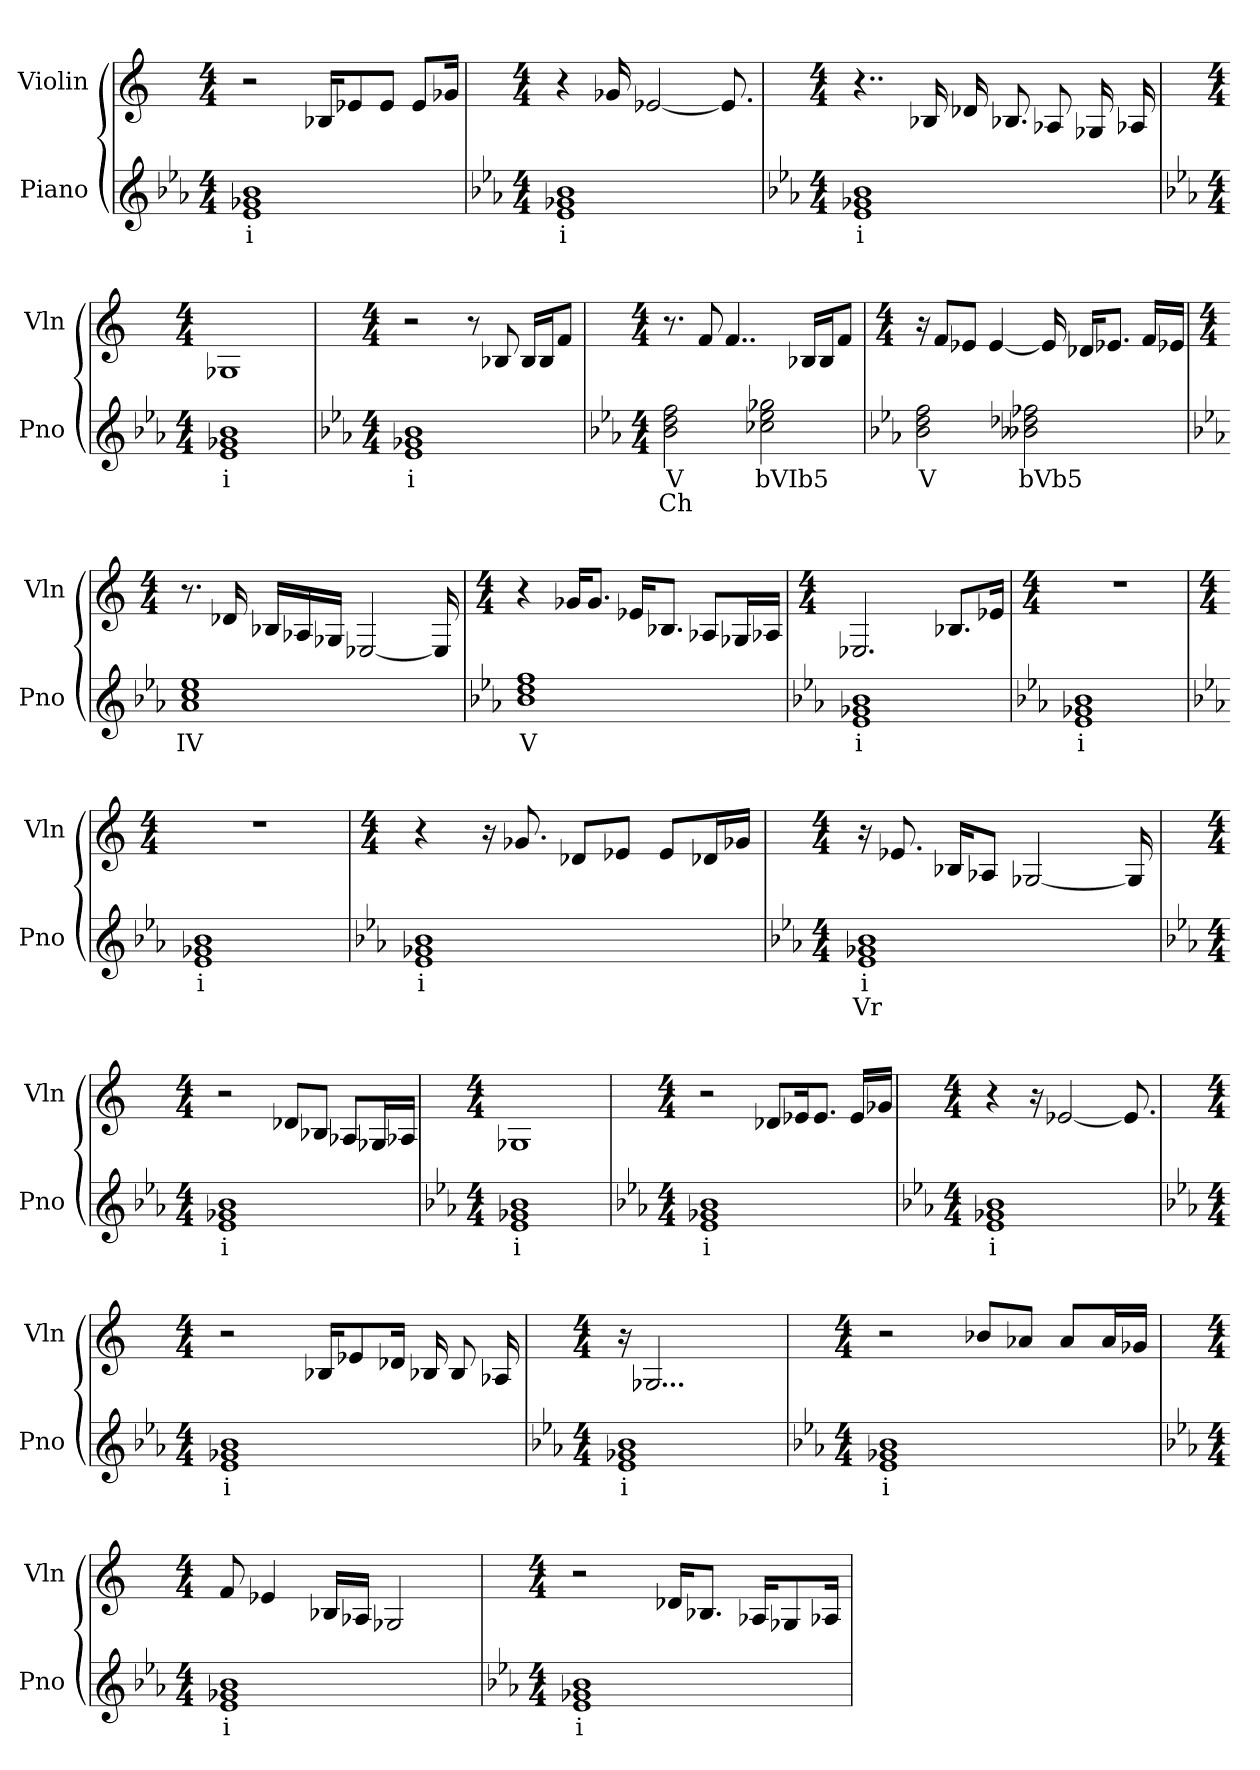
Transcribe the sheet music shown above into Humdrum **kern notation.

**kern	**text	**text	**kern
*part2	*part2	*part2	*part1
*staff2	*staff2	*staff2	*staff1
*I"Piano	*	*	*I"Violin
*I'Pno	*	*	*I'Vln
*k[b-e-a-]	*	*	*
*E-:	*	*	*
*M4/4	*	*	*M4/4
=	=	=	=
1e- 1g-X 1b-	i	.	2r
.	.	.	16B-XKL
.	.	.	8e-X
.	.	.	8e-J
.	.	.	8e-L
.	.	.	16g-XJk
=	=	=	=
*k[b-e-a-]	*	*	*
*E-:	*	*	*
*M4/4	*	*	*M4/4
1e- 1g-X 1b-	i	.	4r
.	.	.	16g-X
.	.	.	[2e-X
.	.	.	8.e-]
=	=	=	=
*k[b-e-a-]	*	*	*
*E-:	*	*	*
*M4/4	*	*	*M4/4
1e- 1g-X 1b-	i	.	4..r
.	.	.	16B-X
.	.	.	16d-XLL
.	.	.	8.B-XJ
.	.	.	8A-XL
.	.	.	16G-XL
.	.	.	16A-XJJ
=	=	=	=
*k[b-e-a-]	*	*	*
*E-:	*	*	*
*M4/4	*	*	*M4/4
1e- 1g-X 1b-	i	.	1G-X
=	=	=	=
*k[b-e-a-]	*	*	*
*E-:	*	*	*
*M4/4	*	*	*M4/4
1e- 1g-X 1b-	i	.	2r
.	.	.	8r
.	.	.	8B-X
.	.	.	16B-LL
.	.	.	16B-J
.	.	.	8fJ
=	=	=	=
*k[b-e-a-]	*	*	*
*E-:	*	*	*
*M4/4	*	*	*M4/4
2b- 2dd 2ff	V	Ch	8.r
.	.	.	8f
.	.	.	4..f
2cc-X 2ee- 2gg-X	bVIb5	.	.
.	.	.	16B-XLL
.	.	.	16B-J
.	.	.	8fJ
=	=	=	=
*k[b-e-a-]	*	*	*
*E-:	*	*	*
*	*	*	*M4/4
2b- 2dd 2ff	V	.	16r
.	.	.	8fL
.	.	.	8e-XJ
.	.	.	[4e-
2b--X 2dd-X 2ff-X	bVb5	.	.
.	.	.	16e-]
.	.	.	16d-XKL
.	.	.	8.e-XJ
.	.	.	16fLL
.	.	.	16e-XJJ
=	=	=	=
*k[b-e-a-]	*	*	*
*E-:	*	*	*
*	*	*	*M4/4
1a- 1cc 1ee-	IV	.	8.r
.	.	.	16d-X
.	.	.	16B-XLL
.	.	.	16A-X
.	.	.	16G-XJJ
.	.	.	[2E-X
.	.	.	16E-]
=	=	=	=
*k[b-e-a-]	*	*	*
*E-:	*	*	*
*	*	*	*M4/4
1b- 1dd 1ff	V	.	4r
.	.	.	16g-XKL
.	.	.	8.g-J
.	.	.	16e-XKL
.	.	.	8.B-XJ
.	.	.	8A-XL
.	.	.	16G-XL
.	.	.	16A-XJJ
=	=	=	=
*k[b-e-a-]	*	*	*
*E-:	*	*	*
*	*	*	*M4/4
1e- 1g-X 1b-	i	.	2.E-X
.	.	.	8.B-XL
.	.	.	16e-XJk
=	=	=	=
*k[b-e-a-]	*	*	*
*E-:	*	*	*
*	*	*	*M4/4
1e- 1g-X 1b-	i	.	1r
=	=	=	=
*k[b-e-a-]	*	*	*
*E-:	*	*	*
*	*	*	*M4/4
1e- 1g-X 1b-	i	.	1r
=	=	=	=
*k[b-e-a-]	*	*	*
*E-:	*	*	*
*	*	*	*M4/4
1e- 1g-X 1b-	i	.	4r
.	.	.	16r
.	.	.	8.g-X
.	.	.	8d-XL
.	.	.	8e-XJ
.	.	.	8e-L
.	.	.	16d-XL
.	.	.	16g-XJJ
=	=	=	=
*k[b-e-a-]	*	*	*
*E-:	*	*	*
*M4/4	*	*	*M4/4
1e- 1g-X 1b-	i	Vr	16r
.	.	.	8.e-X
.	.	.	16B-XKL
.	.	.	8A-XJ
.	.	.	[2G-X
.	.	.	16G-]
=	=	=	=
*k[b-e-a-]	*	*	*
*E-:	*	*	*
*M4/4	*	*	*M4/4
1e- 1g-X 1b-	i	.	2r
.	.	.	8d-XL
.	.	.	8B-XJ
.	.	.	8A-XL
.	.	.	16G-XL
.	.	.	16A-XJJ
=	=	=	=
*k[b-e-a-]	*	*	*
*E-:	*	*	*
*M4/4	*	*	*M4/4
1e- 1g-X 1b-	i	.	1G-X
=	=	=	=
*k[b-e-a-]	*	*	*
*E-:	*	*	*
*M4/4	*	*	*M4/4
1e- 1g-X 1b-	i	.	2r
.	.	.	8d-XL
.	.	.	16e-XK
.	.	.	8.e-J
.	.	.	16e-LL
.	.	.	16g-XJJ
=	=	=	=
*k[b-e-a-]	*	*	*
*E-:	*	*	*
*M4/4	*	*	*M4/4
1e- 1g-X 1b-	i	.	4r
.	.	.	16r
.	.	.	[2e-X
.	.	.	8.e-]
=	=	=	=
*k[b-e-a-]	*	*	*
*E-:	*	*	*
*M4/4	*	*	*M4/4
1e- 1g-X 1b-	i	.	2r
.	.	.	16B-XKL
.	.	.	8e-X
.	.	.	16d-XJk
.	.	.	16B-XLL
.	.	.	8B-
.	.	.	16A-XJk
=	=	=	=
*k[b-e-a-]	*	*	*
*E-:	*	*	*
*M4/4	*	*	*M4/4
1e- 1g-X 1b-	i	.	16r
.	.	.	2...G-X
=	=	=	=
*k[b-e-a-]	*	*	*
*E-:	*	*	*
*M4/4	*	*	*M4/4
1e- 1g-X 1b-	i	.	2r
.	.	.	8b-XL
.	.	.	8a-XJ
.	.	.	8a-L
.	.	.	16a-L
.	.	.	16g-XJJ
=	=	=	=
*k[b-e-a-]	*	*	*
*E-:	*	*	*
*M4/4	*	*	*M4/4
1e- 1g-X 1b-	i	.	8f
.	.	.	4e-X
.	.	.	16B-XLL
.	.	.	16A-XJJ
.	.	.	2G-X
=	=	=	=
*k[b-e-a-]	*	*	*
*E-:	*	*	*
*M4/4	*	*	*M4/4
1e- 1g-X 1b-	i	.	2r
.	.	.	16d-XKL
.	.	.	8.B-XJ
.	.	.	16A-XKL
.	.	.	8G-X
.	.	.	16A-XJk
=	=	=	=
*-	*-	*-	*-
